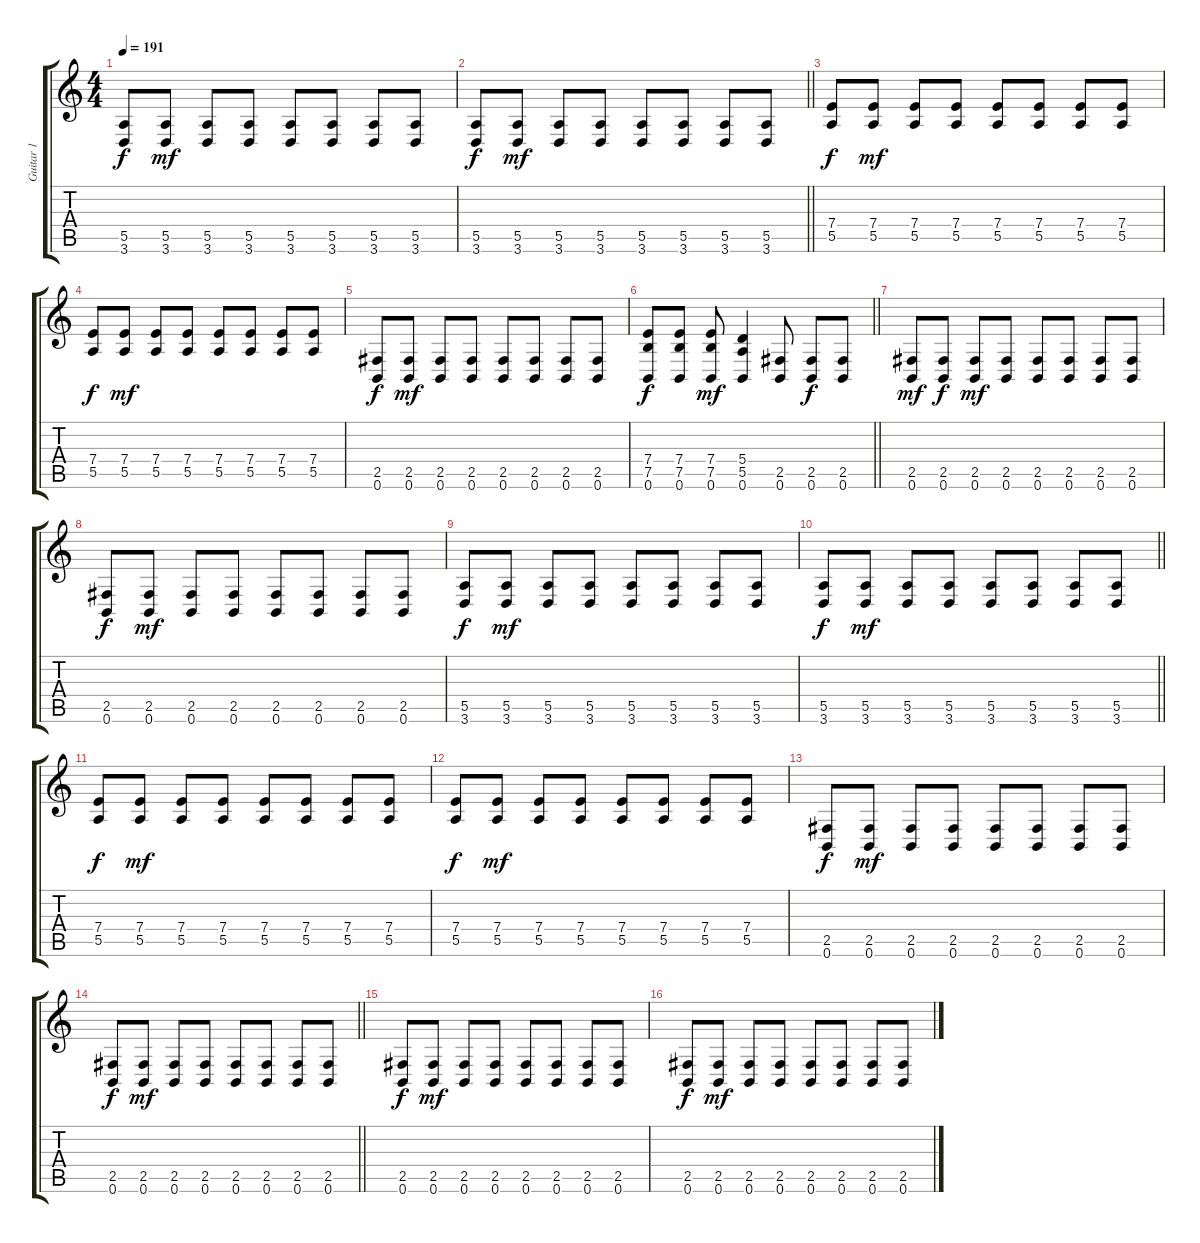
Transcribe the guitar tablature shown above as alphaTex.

\track ("Guitar 1" "Guitar 1") {instrument distortionguitar}
\staff {score tabs}
\tuning (B3 Gb3 D3 A2 E2 B1) {hide}
\ts (4 4)
\tempo 191
\clef g2
\ks c
(5.5 3.6).8{dy f} (5.5 3.6).8{dy mf} (5.5 3.6).8 (5.5 3.6).8 (5.5 3.6).8 (5.5 3.6).8 (5.5 3.6).8 (5.5 3.6).8 |
\barLineRight lightlight
(5.5 3.6).8{dy f} (5.5 3.6).8{dy mf} (5.5 3.6).8 (5.5 3.6).8 (5.5 3.6).8 (5.5 3.6).8 (5.5 3.6).8 (5.5 3.6).8 |
(7.4 5.5).8{dy f} (7.4 5.5).8{dy mf} (7.4 5.5).8 (7.4 5.5).8 (7.4 5.5).8 (7.4 5.5).8 (7.4 5.5).8 (7.4 5.5).8 |
(7.4 5.5).8{dy f} (7.4 5.5).8{dy mf} (7.4 5.5).8 (7.4 5.5).8 (7.4 5.5).8 (7.4 5.5).8 (7.4 5.5).8 (7.4 5.5).8 |
(2.5 0.6).8{dy f} (2.5 0.6).8{dy mf} (2.5 0.6).8 (2.5 0.6).8 (2.5 0.6).8 (2.5 0.6).8 (2.5 0.6).8 (2.5 0.6).8 |
\barLineRight lightlight
(7.4 7.5 0.6).8{dy f} (7.4 7.5 0.6).8 (7.4 7.5 0.6).8{dy mf} (5.4 5.5 0.6).4 (2.5 0.6).8 (2.5 0.6).8{dy f} (2.5 0.6).8 |
\section ("" "")
(2.5 0.6).8{dy mf} (2.5 0.6).8{dy f} (2.5 0.6).8{dy mf} (2.5 0.6).8 (2.5 0.6).8 (2.5 0.6).8 (2.5 0.6).8 (2.5 0.6).8 |
(2.5 0.6).8{dy f} (2.5 0.6).8{dy mf} (2.5 0.6).8 (2.5 0.6).8 (2.5 0.6).8 (2.5 0.6).8 (2.5 0.6).8 (2.5 0.6).8 |
(5.5 3.6).8{dy f} (5.5 3.6).8{dy mf} (5.5 3.6).8 (5.5 3.6).8 (5.5 3.6).8 (5.5 3.6).8 (5.5 3.6).8 (5.5 3.6).8 |
\barLineRight lightlight
(5.5 3.6).8{dy f} (5.5 3.6).8{dy mf} (5.5 3.6).8 (5.5 3.6).8 (5.5 3.6).8 (5.5 3.6).8 (5.5 3.6).8 (5.5 3.6).8 |
(7.4 5.5).8{dy f} (7.4 5.5).8{dy mf} (7.4 5.5).8 (7.4 5.5).8 (7.4 5.5).8 (7.4 5.5).8 (7.4 5.5).8 (7.4 5.5).8 |
(7.4 5.5).8{dy f} (7.4 5.5).8{dy mf} (7.4 5.5).8 (7.4 5.5).8 (7.4 5.5).8 (7.4 5.5).8 (7.4 5.5).8 (7.4 5.5).8 |
(2.5 0.6).8{dy f} (2.5 0.6).8{dy mf} (2.5 0.6).8 (2.5 0.6).8 (2.5 0.6).8 (2.5 0.6).8 (2.5 0.6).8 (2.5 0.6).8 |
\barLineRight lightlight
(2.5 0.6).8{dy f} (2.5 0.6).8{dy mf} (2.5 0.6).8 (2.5 0.6).8 (2.5 0.6).8 (2.5 0.6).8 (2.5 0.6).8 (2.5 0.6).8 |
\section ("" "")
(2.5 0.6).8{dy f} (2.5 0.6).8{dy mf} (2.5 0.6).8 (2.5 0.6).8 (2.5 0.6).8 (2.5 0.6).8 (2.5 0.6).8 (2.5 0.6).8 |
(2.5 0.6).8{dy f} (2.5 0.6).8{dy mf} (2.5 0.6).8 (2.5 0.6).8 (2.5 0.6).8 (2.5 0.6).8 (2.5 0.6).8 (2.5 0.6).8
